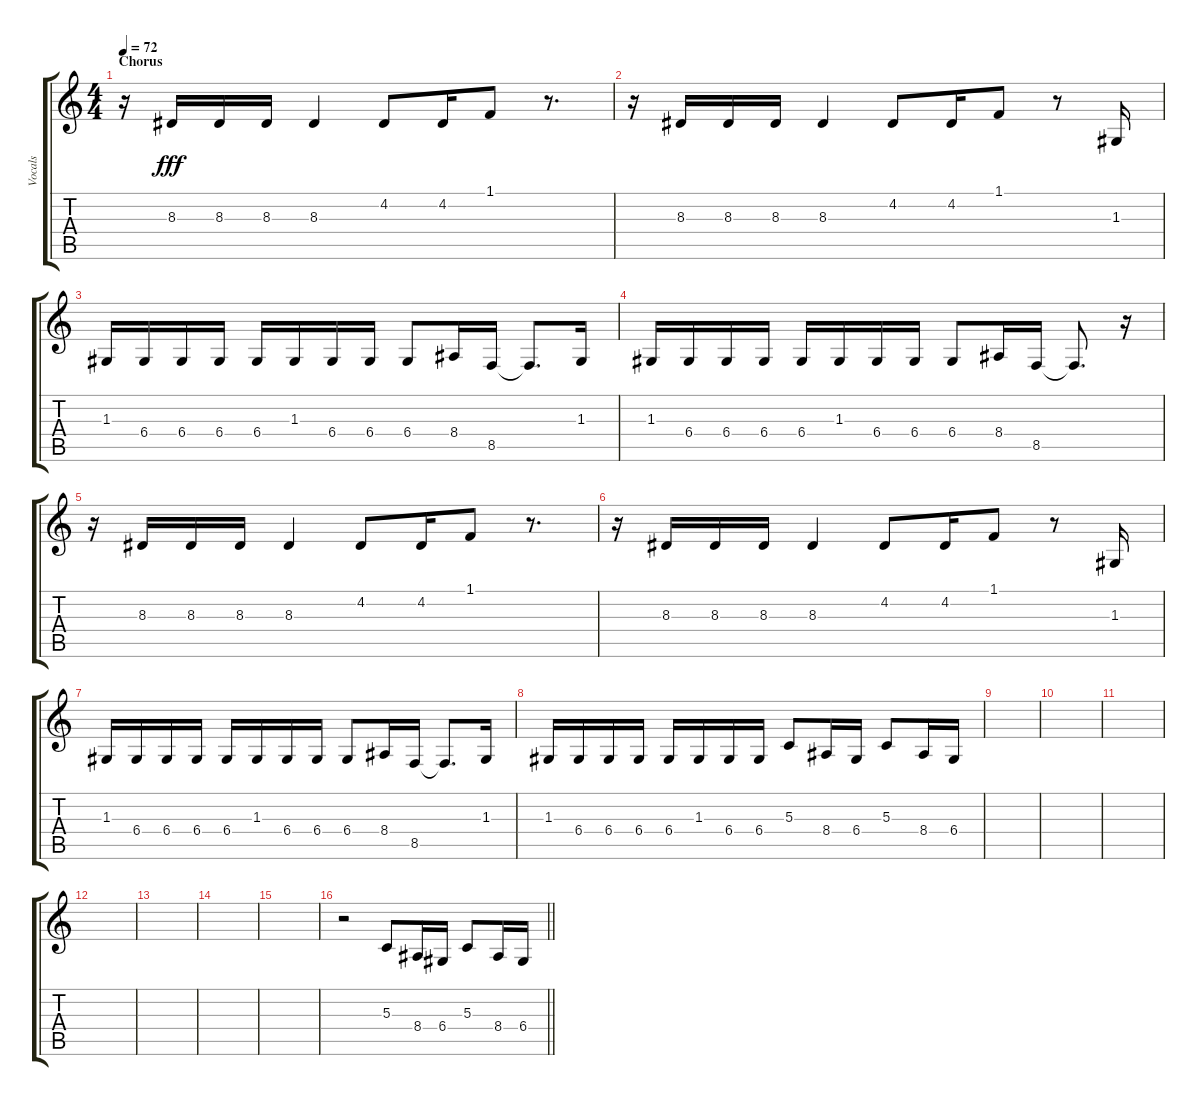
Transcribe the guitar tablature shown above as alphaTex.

\track ("Vocals" "Vocals") {instrument altosax}
\staff {score tabs}
\tuning (E4 B3 G3 D3 A2 E2) {hide}
\ts (4 4)
\section ("" "Chorus")
\tempo 72
\clef g2
\ks c
r.16{dy f} 8.3.16{dy fff} 8.3.16 8.3.16 8.3.4 4.2.8 4.2.16 1.1.8 r.8{d} |
r.16 8.3.16 8.3.16 8.3.16 8.3.4 4.2.8 4.2.16 1.1.8 r.8 1.3.16 |
1.3.16 6.4.16 6.4.16 6.4.16 6.4.16 1.3.16 6.4.16 6.4.16 6.4.8 8.4.16 8.5.16 8.5{t}.8{d} 1.3.16 |
1.3.16 6.4.16 6.4.16 6.4.16 6.4.16 1.3.16 6.4.16 6.4.16 6.4.8 8.4.16 8.5.16 8.5{t}.8{d} r.16 |
r.16 8.3.16 8.3.16 8.3.16 8.3.4 4.2.8 4.2.16 1.1.8 r.8{d} |
r.16 8.3.16 8.3.16 8.3.16 8.3.4 4.2.8 4.2.16 1.1.8 r.8 1.3.16 |
1.3.16 6.4.16 6.4.16 6.4.16 6.4.16 1.3.16 6.4.16 6.4.16 6.4.8 8.4.16 8.5.16 8.5{t}.8{d} 1.3.16 |
1.3.16 6.4.16 6.4.16 6.4.16 6.4.16 1.3.16 6.4.16 6.4.16 5.3.8 8.4.16 6.4.16 5.3.8 8.4.16 6.4.16 |
|
|
|
|
|
|
|
\barLineRight lightlight
r.2 5.3.8 8.4.16 6.4.16 5.3.8 8.4.16 6.4.16
